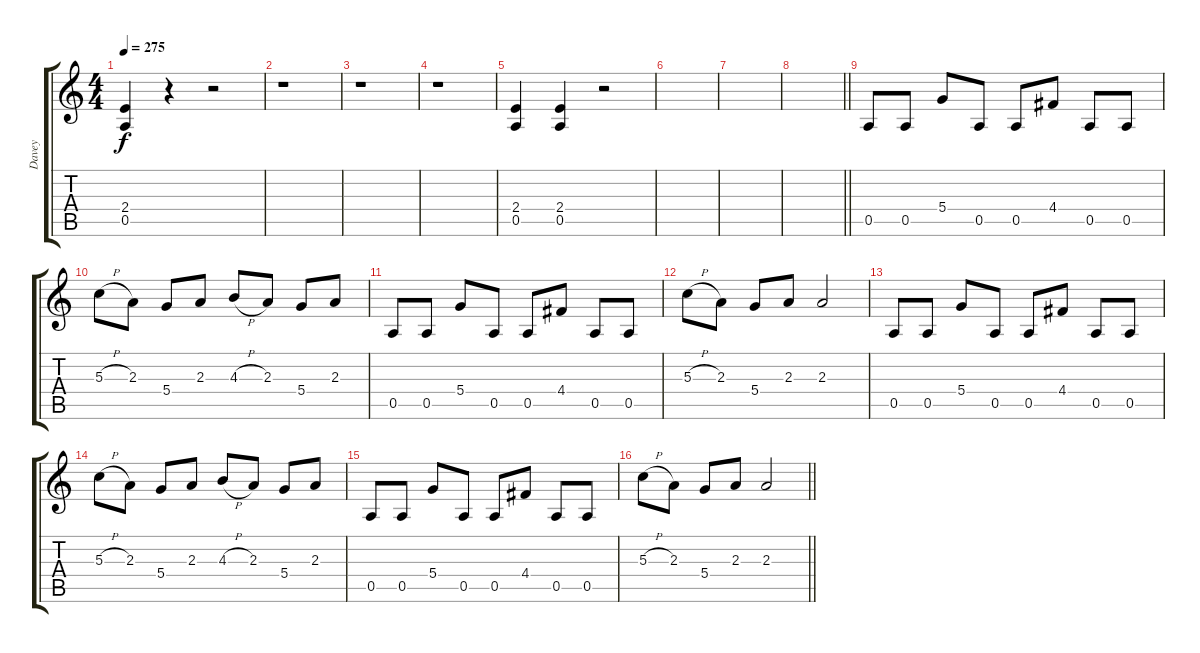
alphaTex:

\track ("Davey" "Davey") {instrument distortionguitar}
\staff {score tabs}
\tuning (E4 B3 G3 D3 A2 E2) {hide}
\ts (4 4)
\tempo 275
\clef g2
\ks c
(2.4 0.5).4{dy f} r.4 r.2 |
r.1 |
r.1 |
r.1 |
(2.4 0.5).4 (2.4 0.5).4 r.2 |
|
|
\barLineRight lightlight
|
\section ("" "")
0.5.8 0.5.8 5.4.8 0.5.8 0.5.8 4.4.8 0.5.8 0.5.8 |
5.3{h}.8 2.3.8 5.4.8 2.3.8 4.3{h}.8 2.3.8 5.4.8 2.3.8 |
0.5.8 0.5.8 5.4.8 0.5.8 0.5.8 4.4.8 0.5.8 0.5.8 |
5.3{h}.8 2.3.8 5.4.8 2.3.8 2.3.2 |
0.5.8 0.5.8 5.4.8 0.5.8 0.5.8 4.4.8 0.5.8 0.5.8 |
5.3{h}.8 2.3.8 5.4.8 2.3.8 4.3{h}.8 2.3.8 5.4.8 2.3.8 |
0.5.8 0.5.8 5.4.8 0.5.8 0.5.8 4.4.8 0.5.8 0.5.8 |
\barLineRight lightlight
5.3{h}.8 2.3.8 5.4.8 2.3.8 2.3.2
